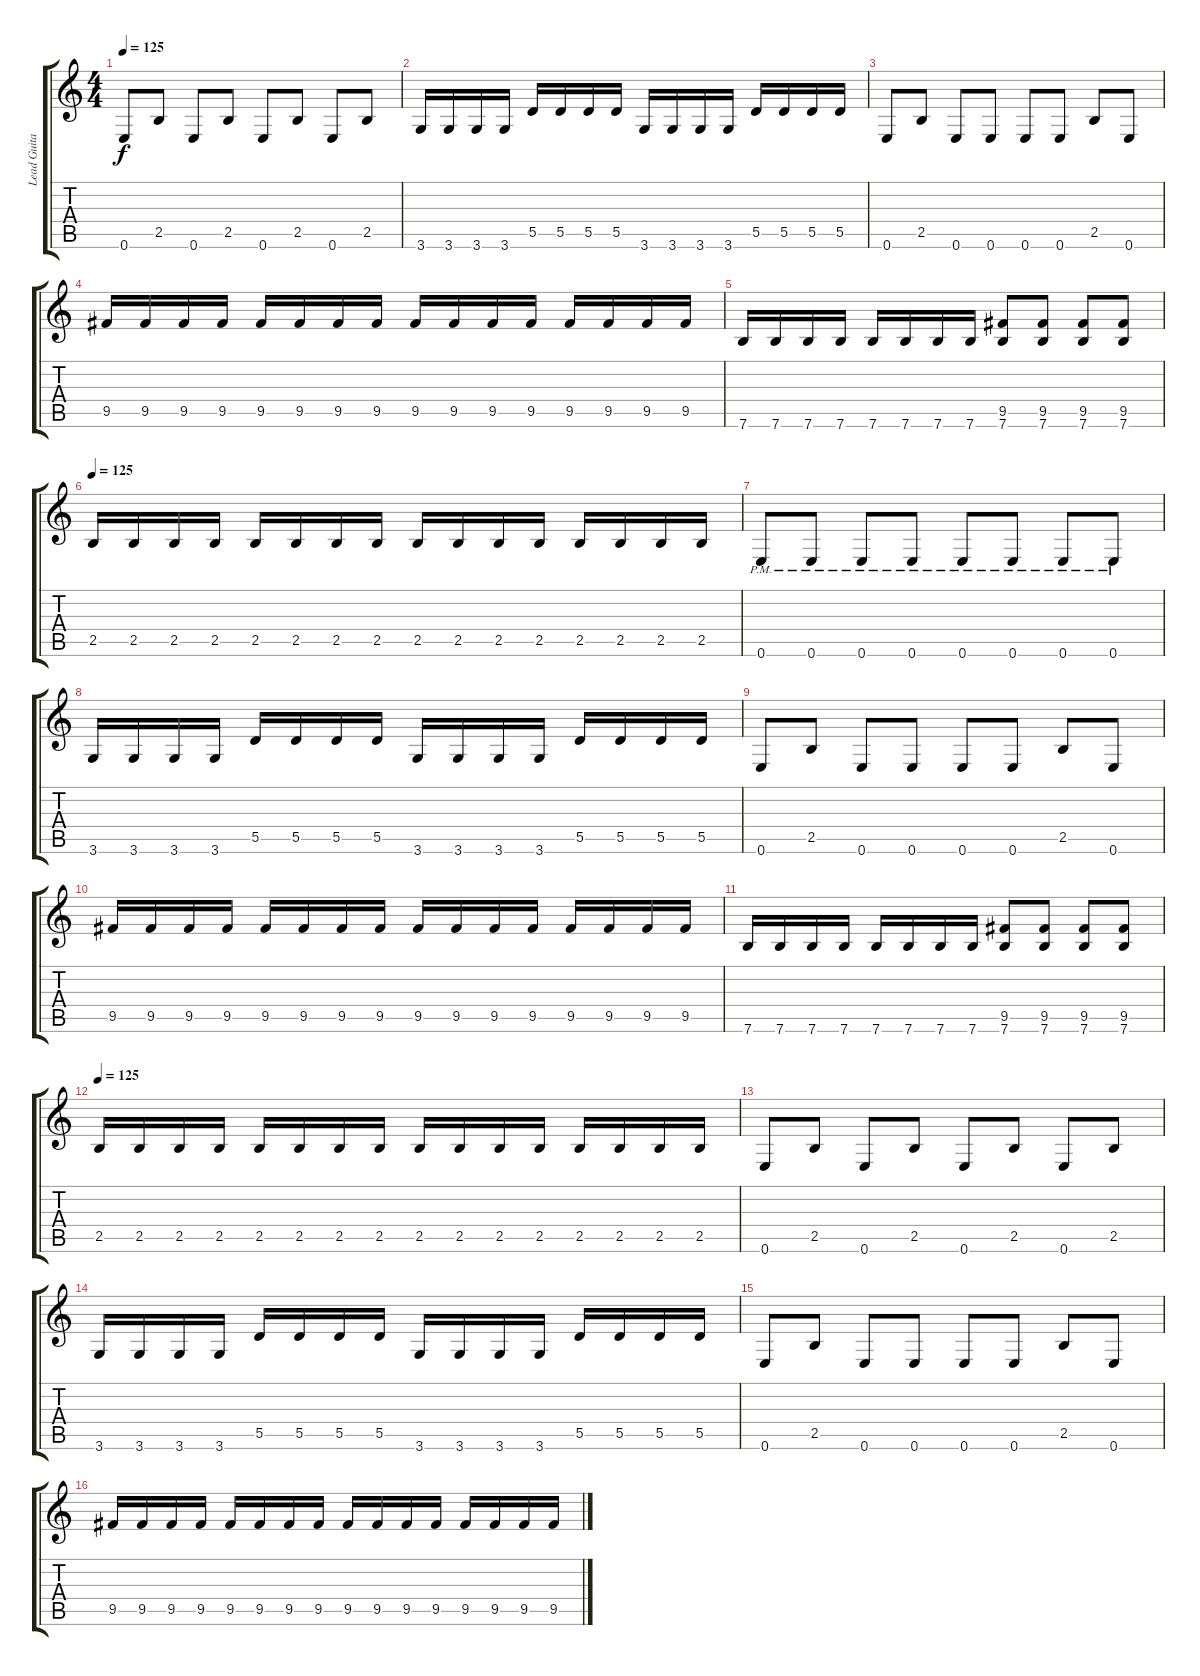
\track ("Lead Guitar / Kim" "Lead Guita") {instrument distortionguitar}
\staff {score tabs}
\tuning (E4 B3 G3 D3 A2 E2) {hide}
\ts (4 4)
\tempo 125
\clef g2
\ks c
0.6.8{dy f} 2.5.8 0.6.8 2.5.8 0.6.8 2.5.8 0.6.8 2.5.8 |
3.6.16 3.6.16 3.6.16 3.6.16 5.5.16 5.5.16 5.5.16 5.5.16 3.6.16 3.6.16 3.6.16 3.6.16 5.5.16 5.5.16 5.5.16 5.5.16 |
0.6.8 2.5.8 0.6.8 0.6.8 0.6.8 0.6.8 2.5.8 0.6.8 |
9.5.16 9.5.16 9.5.16 9.5.16 9.5.16 9.5.16 9.5.16 9.5.16 9.5.16 9.5.16 9.5.16 9.5.16 9.5.16 9.5.16 9.5.16 9.5.16 |
7.6.16 7.6.16 7.6.16 7.6.16 7.6.16 7.6.16 7.6.16 7.6.16 (9.5 7.6).8 (9.5 7.6).8 (9.5 7.6).8 (9.5 7.6).8 |
\tempo 125
2.5.16{volume 14 balance 2} 2.5.16 2.5.16 2.5.16 2.5.16 2.5.16 2.5.16 2.5.16 2.5.16 2.5.16 2.5.16 2.5.16 2.5.16 2.5.16 2.5.16 2.5.16 |
0.6{pm}.8 0.6{pm}.8 0.6{pm}.8 0.6{pm}.8 0.6{pm}.8 0.6{pm}.8 0.6{pm}.8 0.6{pm}.8 |
3.6.16 3.6.16 3.6.16 3.6.16 5.5.16 5.5.16 5.5.16 5.5.16 3.6.16 3.6.16 3.6.16 3.6.16 5.5.16 5.5.16 5.5.16 5.5.16 |
0.6.8 2.5.8 0.6.8 0.6.8 0.6.8 0.6.8 2.5.8 0.6.8 |
9.5.16 9.5.16 9.5.16 9.5.16 9.5.16 9.5.16 9.5.16 9.5.16 9.5.16 9.5.16 9.5.16 9.5.16 9.5.16 9.5.16 9.5.16 9.5.16 |
7.6.16 7.6.16 7.6.16 7.6.16 7.6.16 7.6.16 7.6.16 7.6.16 (9.5 7.6).8 (9.5 7.6).8 (9.5 7.6).8 (9.5 7.6).8 |
\tempo 125
2.5.16{volume 14 balance 2} 2.5.16 2.5.16 2.5.16 2.5.16 2.5.16 2.5.16 2.5.16 2.5.16 2.5.16 2.5.16 2.5.16 2.5.16 2.5.16 2.5.16 2.5.16 |
0.6.8 2.5.8 0.6.8 2.5.8 0.6.8 2.5.8 0.6.8 2.5.8 |
3.6.16 3.6.16 3.6.16 3.6.16 5.5.16 5.5.16 5.5.16 5.5.16 3.6.16 3.6.16 3.6.16 3.6.16 5.5.16 5.5.16 5.5.16 5.5.16 |
0.6.8 2.5.8 0.6.8 0.6.8 0.6.8 0.6.8 2.5.8 0.6.8 |
9.5.16 9.5.16 9.5.16 9.5.16 9.5.16 9.5.16 9.5.16 9.5.16 9.5.16 9.5.16 9.5.16 9.5.16 9.5.16 9.5.16 9.5.16 9.5.16
